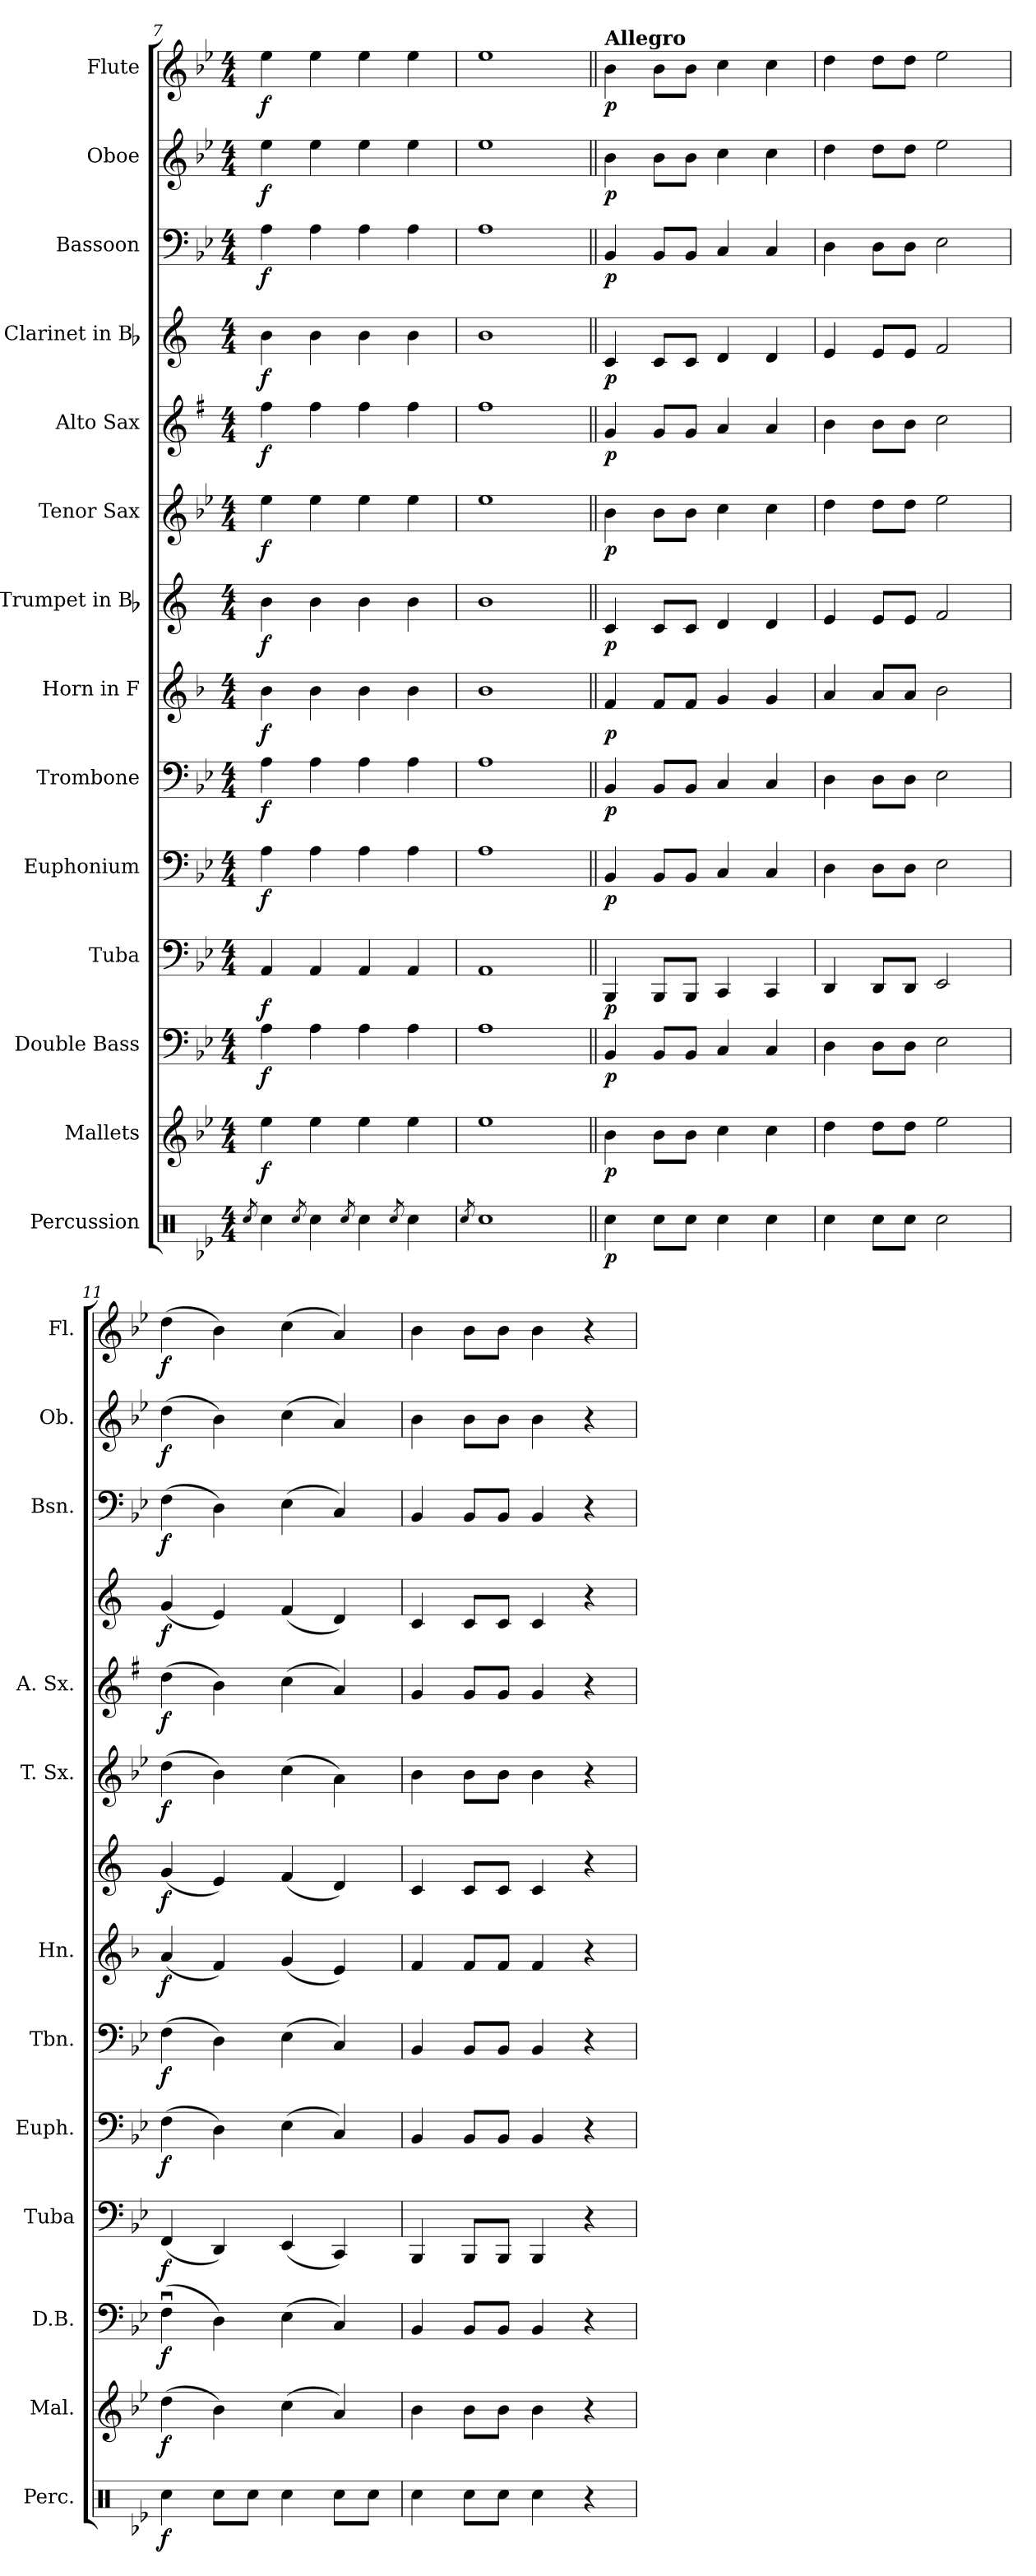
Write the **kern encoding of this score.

**kern	**dynam	**kern	**dynam	**kern	**dynam	**kern	**dynam	**kern	**dynam	**kern	**dynam	**kern	**dynam	**kern	**dynam	**kern	**dynam	**kern	**dynam	**kern	**dynam	**kern	**dynam	**kern	**dynam	**kern	**dynam
*part14	*part14	*part13	*part13	*part12	*part12	*part11	*part11	*part10	*part10	*part9	*part9	*part8	*part8	*part7	*part7	*part6	*part6	*part5	*part5	*part4	*part4	*part3	*part3	*part2	*part2	*part1	*part1
*staff14	*staff14	*staff13	*staff13	*staff12	*staff12	*staff11	*staff11	*staff10	*staff10	*staff9	*staff9	*staff8	*staff8	*staff7	*staff7	*staff6	*staff6	*staff5	*staff5	*staff4	*staff4	*staff3	*staff3	*staff2	*staff2	*staff1	*staff1
*I"Percussion	*	*I"Mallets	*	*I"Double Bass	*	*I"Tuba	*	*I"Euphonium	*	*I"Trombone	*	*I"Horn in F	*	*I"Trumpet in Bb	*	*I"Tenor Sax	*	*I"Alto Sax	*	*I"Clarinet in Bb	*	*I"Bassoon	*	*I"Oboe	*	*I"Flute	*
*I'Perc.	*	*I'Mal.	*	*I'D.B.	*	*I'Tuba	*	*I'Euph.	*	*I'Tbn.	*	*I'Hn.	*	*	*	*I'T. Sx.	*	*I'A. Sx.	*	*	*	*I'Bsn.	*	*I'Ob.	*	*I'Fl.	*
*clefX	*	*clefG2	*	*clefF4	*	*clefF4	*	*clefF4	*	*clefF4	*	*clefG2	*	*clefG2	*	*clefG2	*	*clefG2	*	*clefG2	*	*clefF4	*	*clefG2	*	*clefG2	*
*	*	*	*	*ITrd7c12	*	*	*	*	*	*	*	*ITrd4c7	*	*ITrd1c2	*	*ITrd8c14	*	*ITrd5c9	*	*ITrd1c2	*	*	*	*	*	*	*
*k[b-e-]	*	*k[b-e-]	*	*k[b-e-]	*	*k[b-e-]	*	*k[b-e-]	*	*k[b-e-]	*	*k[b-e-]	*	*k[b-e-]	*	*k[b-e-]	*	*k[b-e-]	*	*k[b-e-]	*	*k[b-e-]	*	*k[b-e-]	*	*k[b-e-]	*
*B-:	*	*B-:	*	*B-:	*	*B-:	*	*B-:	*	*B-:	*	*B-:	*	*B-:	*	*B-:	*	*B-:	*	*B-:	*	*B-:	*	*B-:	*	*B-:	*
*M4/4	*	*M4/4	*	*M4/4	*	*M4/4	*	*M4/4	*	*M4/4	*	*M4/4	*	*M4/4	*	*M4/4	*	*M4/4	*	*M4/4	*	*M4/4	*	*M4/4	*	*M4/4	*
=7	=7	=7	=7	=7	=7	=7	=7	=7	=7	=7	=7	=7	=7	=7	=7	=7	=7	=7	=7	=7	=7	=7	=7	=7	=7	=7	=7
8qRcc/	.	.	.	.	.	.	.	.	.	.	.	.	.	.	.	.	.	.	.	.	.	.	.	.	.	.	.
!	!	!	!LO:DY:b	!	!LO:DY:b	!	!LO:DY:b	!	!LO:DY:b	!	!LO:DY:b	!	!LO:DY:b	!	!LO:DY:b	!	!LO:DY:b	!	!LO:DY:b	!	!LO:DY:b	!	!LO:DY:b	!	!LO:DY:b	!	!LO:DY:b
4Rcc\	.	4ee-\	f	4AA\	f	4AA/	f	4A\	f	4A\	f	4e-\	f	4a\	f	4e-\	f	4a\	f	4a\	f	4A\	f	4ee-\	f	4ee-\	f
8qRcc/	.	.	.	.	.	.	.	.	.	.	.	.	.	.	.	.	.	.	.	.	.	.	.	.	.	.	.
4Rcc\	.	4ee-\	.	4AA\	.	4AA/	.	4A\	.	4A\	.	4e-\	.	4a\	.	4e-\	.	4a\	.	4a\	.	4A\	.	4ee-\	.	4ee-\	.
8qRcc/	.	.	.	.	.	.	.	.	.	.	.	.	.	.	.	.	.	.	.	.	.	.	.	.	.	.	.
4Rcc\	.	4ee-\	.	4AA\	.	4AA/	.	4A\	.	4A\	.	4e-\	.	4a\	.	4e-\	.	4a\	.	4a\	.	4A\	.	4ee-\	.	4ee-\	.
8qRcc/	.	.	.	.	.	.	.	.	.	.	.	.	.	.	.	.	.	.	.	.	.	.	.	.	.	.	.
4Rcc\	.	4ee-\	.	4AA\	.	4AA/	.	4A\	.	4A\	.	4e-\	.	4a\	.	4e-\	.	4a\	.	4a\	.	4A\	.	4ee-\	.	4ee-\	.
=8	=8	=8	=8	=8	=8	=8	=8	=8	=8	=8	=8	=8	=8	=8	=8	=8	=8	=8	=8	=8	=8	=8	=8	=8	=8	=8	=8
8qRcc/	.	.	.	.	.	.	.	.	.	.	.	.	.	.	.	.	.	.	.	.	.	.	.	.	.	.	.
1Rcc	.	1ee-	.	1AA	.	1AA	.	1A	.	1A	.	1e-	.	1a	.	1e-	.	1a	.	1a	.	1A	.	1ee-	.	1ee-	.
!!LO:PB:g=z
=9||	=9||	=9||	=9||	=9||	=9||	=9||	=9||	=9||	=9||	=9||	=9||	=9||	=9||	=9||	=9||	=9||	=9||	=9||	=9||	=9||	=9||	=9||	=9||	=9||	=9||	=9||	=9||
*	*	*	*	*	*	*	*	*	*	*	*	*	*	*	*	*	*	*	*	*	*	*	*	*	*	*MM120	*
!	!	!	!	!	!	!	!	!	!	!	!	!	!	!	!	!	!	!	!	!	!	!	!	!	!	!LO:TX:a:B:t=Allegro	!
!	!LO:DY:b	!	!LO:DY:b	!	!LO:DY:b	!	!LO:DY:b	!	!LO:DY:b	!	!LO:DY:b	!	!LO:DY:b	!	!LO:DY:b	!	!LO:DY:b	!	!LO:DY:b	!	!LO:DY:b	!	!LO:DY:b	!	!LO:DY:b	!	!LO:DY:b
4Rcc\	p	4b-\	p	4BBB-/	p	4BBB-/	p	4BB-/	p	4BB-/	p	4B-/	p	4B-/	p	4B-\	p	4B-/	p	4B-/	p	4BB-/	p	4b-\	p	4b-\	p
8Rcc\L	.	8b-\L	.	8BBB-/L	.	8BBB-/L	.	8BB-/L	.	8BB-/L	.	8B-/L	.	8B-/L	.	8B-\L	.	8B-/L	.	8B-/L	.	8BB-/L	.	8b-\L	.	8b-\L	.
8Rcc\J	.	8b-\J	.	8BBB-/J	.	8BBB-/J	.	8BB-/J	.	8BB-/J	.	8B-/J	.	8B-/J	.	8B-\J	.	8B-/J	.	8B-/J	.	8BB-/J	.	8b-\J	.	8b-\J	.
4Rcc\	.	4cc\	.	4CC/	.	4CC/	.	4C/	.	4C/	.	4c/	.	4c/	.	4c\	.	4c/	.	4c/	.	4C/	.	4cc\	.	4cc\	.
4Rcc\	.	4cc\	.	4CC/	.	4CC/	.	4C/	.	4C/	.	4c/	.	4c/	.	4c\	.	4c/	.	4c/	.	4C/	.	4cc\	.	4cc\	.
=10	=10	=10	=10	=10	=10	=10	=10	=10	=10	=10	=10	=10	=10	=10	=10	=10	=10	=10	=10	=10	=10	=10	=10	=10	=10	=10	=10
4Rcc\	.	4dd\	.	4DD\	.	4DD/	.	4D\	.	4D\	.	4d/	.	4d/	.	4d\	.	4d\	.	4d/	.	4D\	.	4dd\	.	4dd\	.
8Rcc\L	.	8dd\L	.	8DD\L	.	8DD/L	.	8D\L	.	8D\L	.	8d/L	.	8d/L	.	8d\L	.	8d\L	.	8d/L	.	8D\L	.	8dd\L	.	8dd\L	.
8Rcc\J	.	8dd\J	.	8DD\J	.	8DD/J	.	8D\J	.	8D\J	.	8d/J	.	8d/J	.	8d\J	.	8d\J	.	8d/J	.	8D\J	.	8dd\J	.	8dd\J	.
2Rcc\	.	2ee-\	.	2EE-\	.	2EE-/	.	2E-\	.	2E-\	.	2e-\	.	2e-/	.	2e-\	.	2e-\	.	2e-/	.	2E-\	.	2ee-\	.	2ee-\	.
=11	=11	=11	=11	=11	=11	=11	=11	=11	=11	=11	=11	=11	=11	=11	=11	=11	=11	=11	=11	=11	=11	=11	=11	=11	=11	=11	=11
!	!LO:DY:b	!	!LO:DY:b	!	!LO:DY:b	!	!LO:DY:b	!	!LO:DY:b	!	!LO:DY:b	!	!LO:DY:b	!	!LO:DY:b	!	!LO:DY:b	!	!LO:DY:b	!	!LO:DY:b	!	!LO:DY:b	!	!LO:DY:b	!	!LO:DY:b
4Rcc\	f	(>4dd\	f	(>4FFu>\	f	(<4FF/	f	(>4F\	f	(>4F\	f	(<4d/	f	(<4f/	f	(>4d\	f	(>4f\	f	(<4f/	f	(>4F\	f	(>4dd\	f	(>4dd\	f
8Rcc\L	.	4b-\)	.	4DD\)	.	4DD/)	.	4D\)	.	4D\)	.	4B-/)	.	4d/)	.	4B-\)	.	4d\)	.	4d/)	.	4D\)	.	4b-\)	.	4b-\)	.
8Rcc\J	.	.	.	.	.	.	.	.	.	.	.	.	.	.	.	.	.	.	.	.	.	.	.	.	.	.	.
4Rcc\	.	(>4cc\	.	(>4EE-\	.	(<4EE-/	.	(>4E-\	.	(>4E-\	.	(<4c/	.	(<4e-/	.	(>4c\	.	(>4e-\	.	(<4e-/	.	(>4E-\	.	(>4cc\	.	(>4cc\	.
8Rcc\L	.	4a/)	.	4CC/)	.	4CC/)	.	4C/)	.	4C/)	.	4A/)	.	4c/)	.	4A\)	.	4c/)	.	4c/)	.	4C/)	.	4a/)	.	4a/)	.
8Rcc\J	.	.	.	.	.	.	.	.	.	.	.	.	.	.	.	.	.	.	.	.	.	.	.	.	.	.	.
=12	=12	=12	=12	=12	=12	=12	=12	=12	=12	=12	=12	=12	=12	=12	=12	=12	=12	=12	=12	=12	=12	=12	=12	=12	=12	=12	=12
4Rcc\	.	4b-\	.	4BBB-/	.	4BBB-/	.	4BB-/	.	4BB-/	.	4B-/	.	4B-/	.	4B-\	.	4B-/	.	4B-/	.	4BB-/	.	4b-\	.	4b-\	.
8Rcc\L	.	8b-\L	.	8BBB-/L	.	8BBB-/L	.	8BB-/L	.	8BB-/L	.	8B-/L	.	8B-/L	.	8B-\L	.	8B-/L	.	8B-/L	.	8BB-/L	.	8b-\L	.	8b-\L	.
8Rcc\J	.	8b-\J	.	8BBB-/J	.	8BBB-/J	.	8BB-/J	.	8BB-/J	.	8B-/J	.	8B-/J	.	8B-\J	.	8B-/J	.	8B-/J	.	8BB-/J	.	8b-\J	.	8b-\J	.
4Rcc\	.	4b-\	.	4BBB-/	.	4BBB-/	.	4BB-/	.	4BB-/	.	4B-/	.	4B-/	.	4B-\	.	4B-/	.	4B-/	.	4BB-/	.	4b-\	.	4b-\	.
4r	.	4r	.	4r	.	4r	.	4r	.	4r	.	4r	.	4r	.	4r	.	4r	.	4r	.	4r	.	4r	.	4r	.
=	=	=	=	=	=	=	=	=	=	=	=	=	=	=	=	=	=	=	=	=	=	=	=	=	=	=	=
*-	*-	*-	*-	*-	*-	*-	*-	*-	*-	*-	*-	*-	*-	*-	*-	*-	*-	*-	*-	*-	*-	*-	*-	*-	*-	*-	*-
